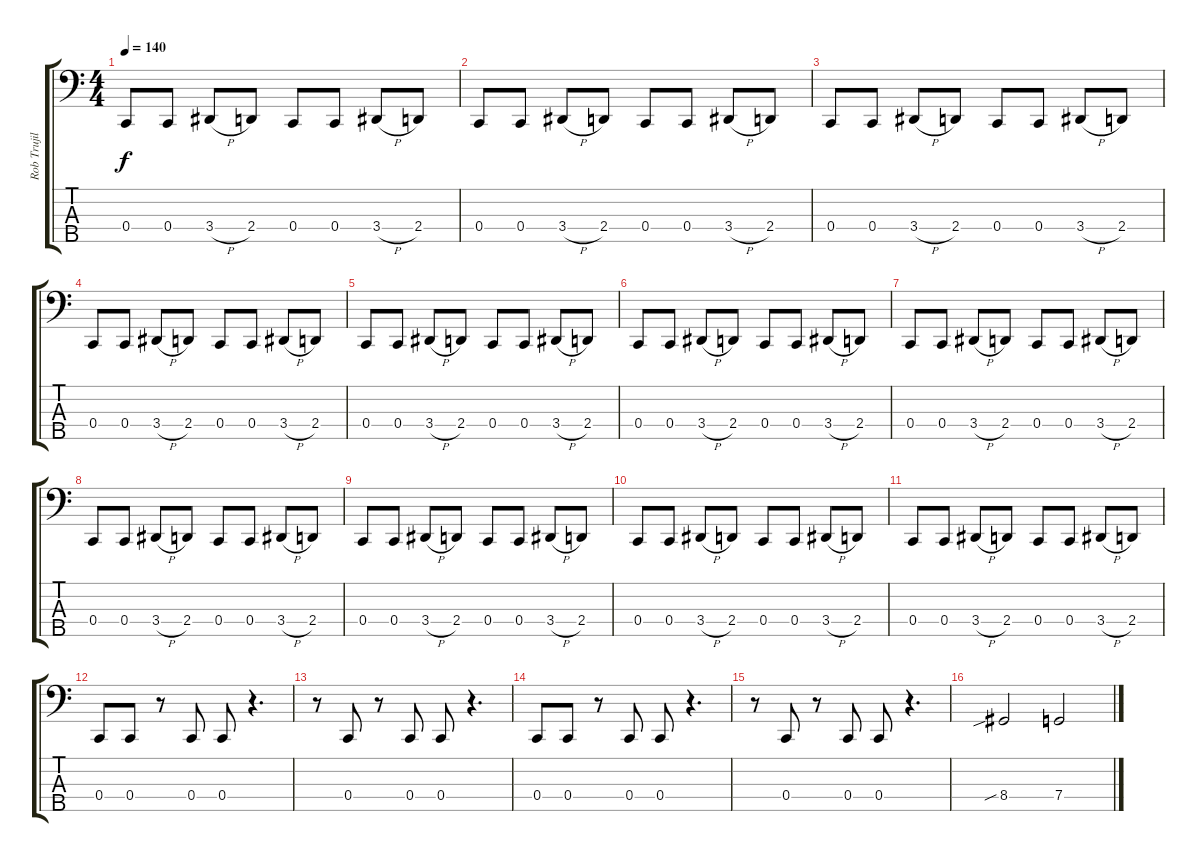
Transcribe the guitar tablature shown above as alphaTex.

\track ("Rob Trujillo" "Rob Trujil") {instrument electricbassfinger}
\staff {score tabs}
\tuning (Eb2 Bb1 F1 C1 G0) {hide}
\ts (4 4)
\tempo 140
\clef f4
\ks c
0.4.8{dy f} 0.4.8 3.4{h}.8 2.4.8 0.4.8 0.4.8 3.4{h}.8 2.4.8 |
0.4.8 0.4.8 3.4{h}.8 2.4.8 0.4.8 0.4.8 3.4{h}.8 2.4.8 |
0.4.8 0.4.8 3.4{h}.8 2.4.8 0.4.8 0.4.8 3.4{h}.8 2.4.8 |
0.4.8 0.4.8 3.4{h}.8 2.4.8 0.4.8 0.4.8 3.4{h}.8 2.4.8 |
0.4.8 0.4.8 3.4{h}.8 2.4.8 0.4.8 0.4.8 3.4{h}.8 2.4.8 |
0.4.8 0.4.8 3.4{h}.8 2.4.8 0.4.8 0.4.8 3.4{h}.8 2.4.8 |
0.4.8 0.4.8 3.4{h}.8 2.4.8 0.4.8 0.4.8 3.4{h}.8 2.4.8 |
0.4.8 0.4.8 3.4{h}.8 2.4.8 0.4.8 0.4.8 3.4{h}.8 2.4.8 |
0.4.8 0.4.8 3.4{h}.8 2.4.8 0.4.8 0.4.8 3.4{h}.8 2.4.8 |
0.4.8 0.4.8 3.4{h}.8 2.4.8 0.4.8 0.4.8 3.4{h}.8 2.4.8 |
0.4.8 0.4.8 3.4{h}.8 2.4.8 0.4.8 0.4.8 3.4{h}.8 2.4.8 |
0.4.8 0.4.8 r.8 0.4.8 0.4.8 r.4{d} |
r.8 0.4.8 r.8 0.4.8 0.4.8 r.4{d} |
0.4.8 0.4.8 r.8 0.4.8 0.4.8 r.4{d} |
r.8 0.4.8 r.8 0.4.8 0.4.8 r.4{d} |
8.4{sib}.2 7.4.2
